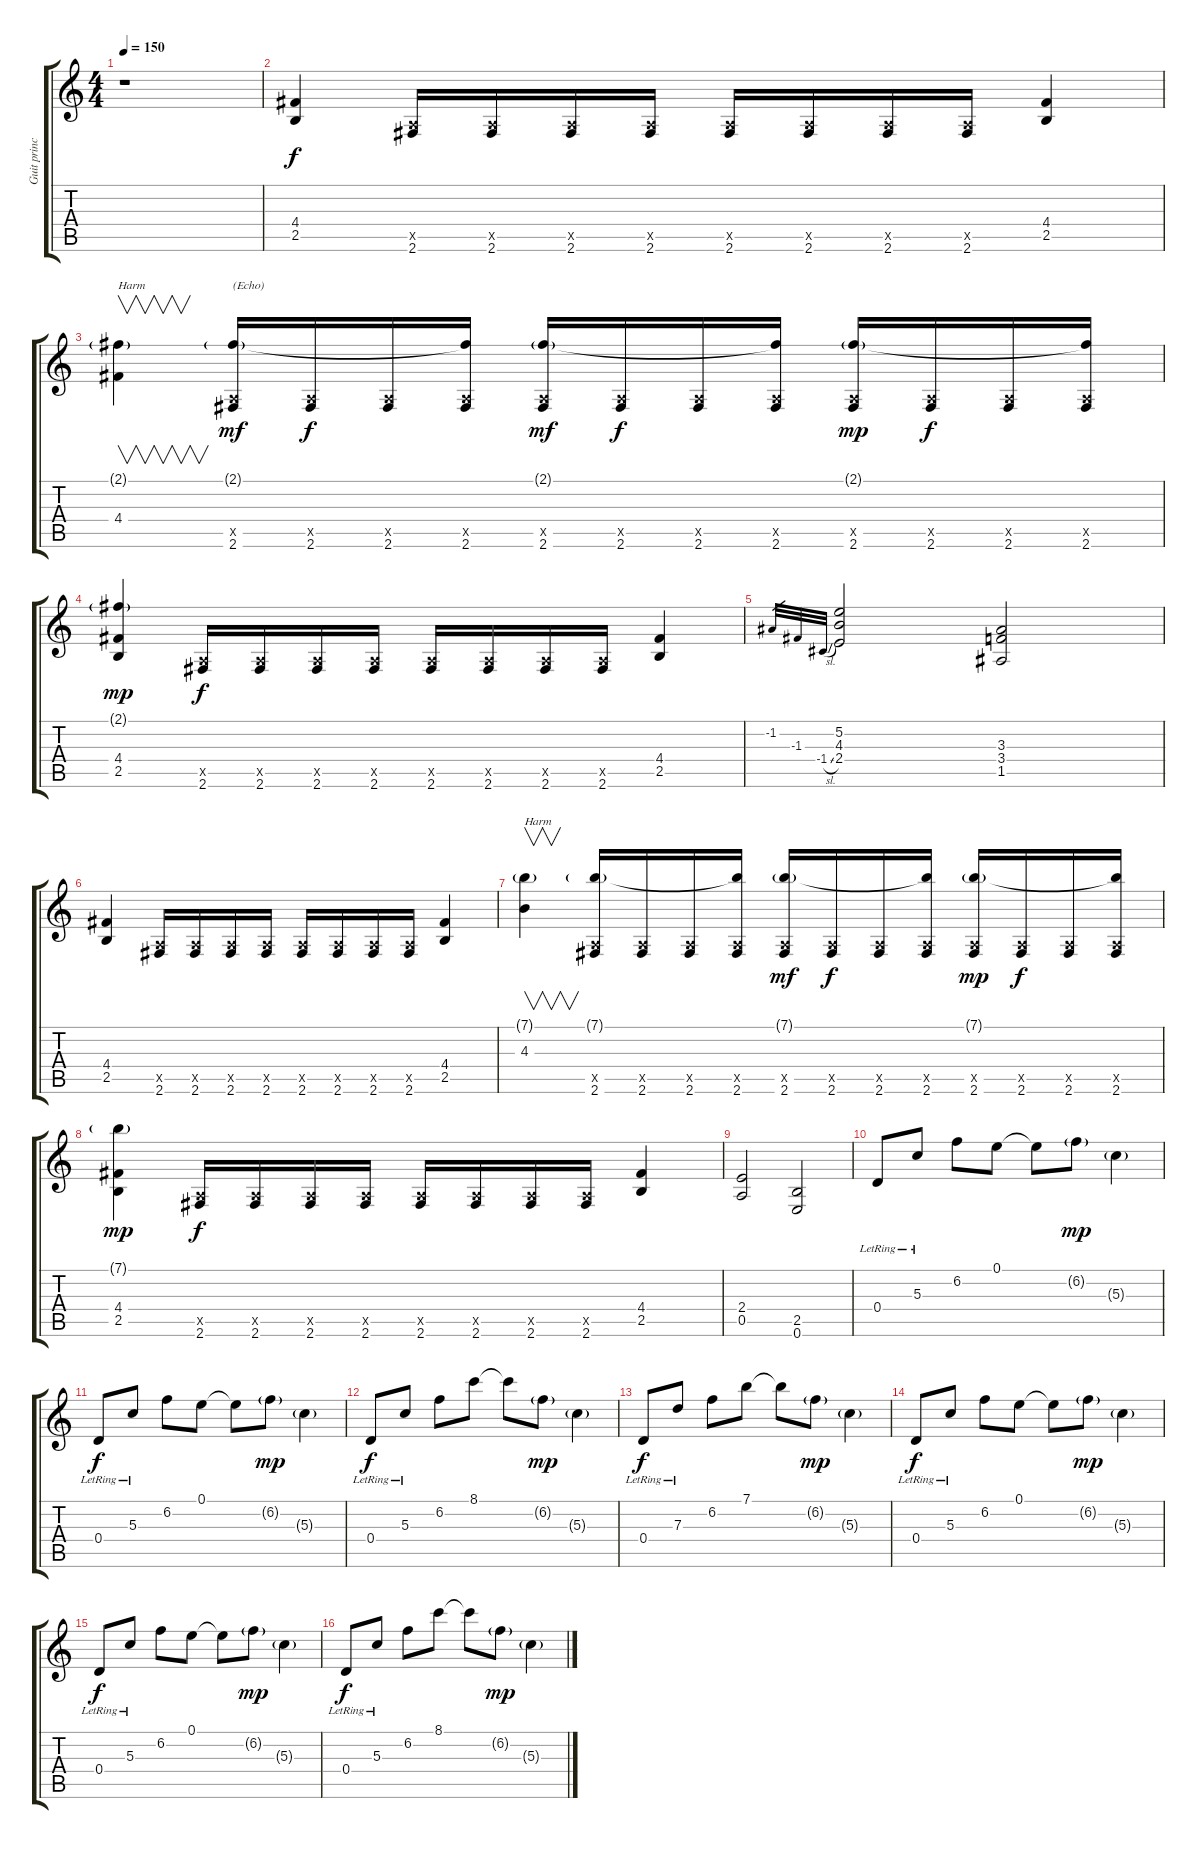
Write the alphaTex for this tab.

\track ("Guit principale" "Guit princ") {instrument overdrivenguitar}
\staff {score tabs}
\tuning (E4 B3 G3 D3 A2 E2) {hide}
\ts (4 4)
\tempo 150
\clef g2
\ks c
r.1{dy f instrument overdrivenguitar} |
(4.4 2.5).4 (0.5{x} 2.6).16 (0.5{x} 2.6).16 (0.5{x} 2.6).16 (0.5{x} 2.6).16 (0.5{x} 2.6).16 (0.5{x} 2.6).16 (0.5{x} 2.6).16 (0.5{x} 2.6).16 (4.4 2.5).4 |
(2.1{g} 4.4).4{v txt "Harm"} (2.1{g} 0.5{x} 2.6).16{txt "(Echo)" dy mf} (0.5{x} 2.6).16{dy f} (0.5{x} 2.6).16 (2.1{t} 0.5{x} 2.6).16 (2.1{g} 0.5{x} 2.6).16{dy mf} (0.5{x} 2.6).16{dy f} (0.5{x} 2.6).16 (2.1{t} 0.5{x} 2.6).16 (2.1{g} 0.5{x} 2.6).16{dy mp} (0.5{x} 2.6).16{dy f} (0.5{x} 2.6).16 (2.1{t} 0.5{x} 2.6).16 |
(2.1{g} 4.4 2.5).4{dy mp} (0.5{x} 2.6).16{dy f} (0.5{x} 2.6).16 (0.5{x} 2.6).16 (0.5{x} 2.6).16 (0.5{x} 2.6).16 (0.5{x} 2.6).16 (0.5{x} 2.6).16 (0.5{x} 2.6).16 (4.4 2.5).4 |
-1.2.32{gr} -1.3.32{gr} -1.4{sl}.32{gr} (5.2 4.3 2.4).2 (3.3 3.4 1.5).2 |
(4.4 2.5).4 (0.5{x} 2.6).16 (0.5{x} 2.6).16 (0.5{x} 2.6).16 (0.5{x} 2.6).16 (0.5{x} 2.6).16 (0.5{x} 2.6).16 (0.5{x} 2.6).16 (0.5{x} 2.6).16 (4.4 2.5).4 |
(7.1{g} 4.3).4{v txt "Harm"} (7.1{g} 0.5{x} 2.6).16 (0.5{x} 2.6).16 (0.5{x} 2.6).16 (7.1{t} 0.5{x} 2.6).16 (7.1{g} 0.5{x} 2.6).16{dy mf} (0.5{x} 2.6).16{dy f} (0.5{x} 2.6).16 (7.1{t} 0.5{x} 2.6).16 (7.1{g} 0.5{x} 2.6).16{dy mp} (0.5{x} 2.6).16{dy f} (0.5{x} 2.6).16 (7.1{t} 0.5{x} 2.6).16 |
(7.1{g} 4.4 2.5).4{dy mp} (0.5{x} 2.6).16{dy f} (0.5{x} 2.6).16 (0.5{x} 2.6).16 (0.5{x} 2.6).16 (0.5{x} 2.6).16 (0.5{x} 2.6).16 (0.5{x} 2.6).16 (0.5{x} 2.6).16 (4.4 2.5).4 |
(2.4 0.5).2 (2.5 0.6).2 |
0.4{lr}.8{instrument acousticguitarnylon} 5.3{lr}.8 6.2.8 0.1.8 0.1{t}.8 6.2{g}.8{dy mp} 5.3{g}.4 |
0.4{lr}.8{dy f} 5.3{lr}.8 6.2.8 0.1.8 0.1{t}.8 6.2{g}.8{dy mp} 5.3{g}.4 |
0.4{lr}.8{dy f} 5.3{lr}.8 6.2.8 8.1.8 8.1{t}.8 6.2{g}.8{dy mp} 5.3{g}.4 |
0.4{lr}.8{dy f} 7.3{lr}.8 6.2.8 7.1.8 7.1{t}.8 6.2{g}.8{dy mp} 5.3{g}.4 |
0.4{lr}.8{dy f} 5.3{lr}.8 6.2.8 0.1.8 0.1{t}.8 6.2{g}.8{dy mp} 5.3{g}.4 |
0.4{lr}.8{dy f} 5.3{lr}.8 6.2.8 0.1.8 0.1{t}.8 6.2{g}.8{dy mp} 5.3{g}.4 |
0.4{lr}.8{dy f} 5.3{lr}.8 6.2.8 8.1.8 8.1{t}.8 6.2{g}.8{dy mp} 5.3{g}.4
